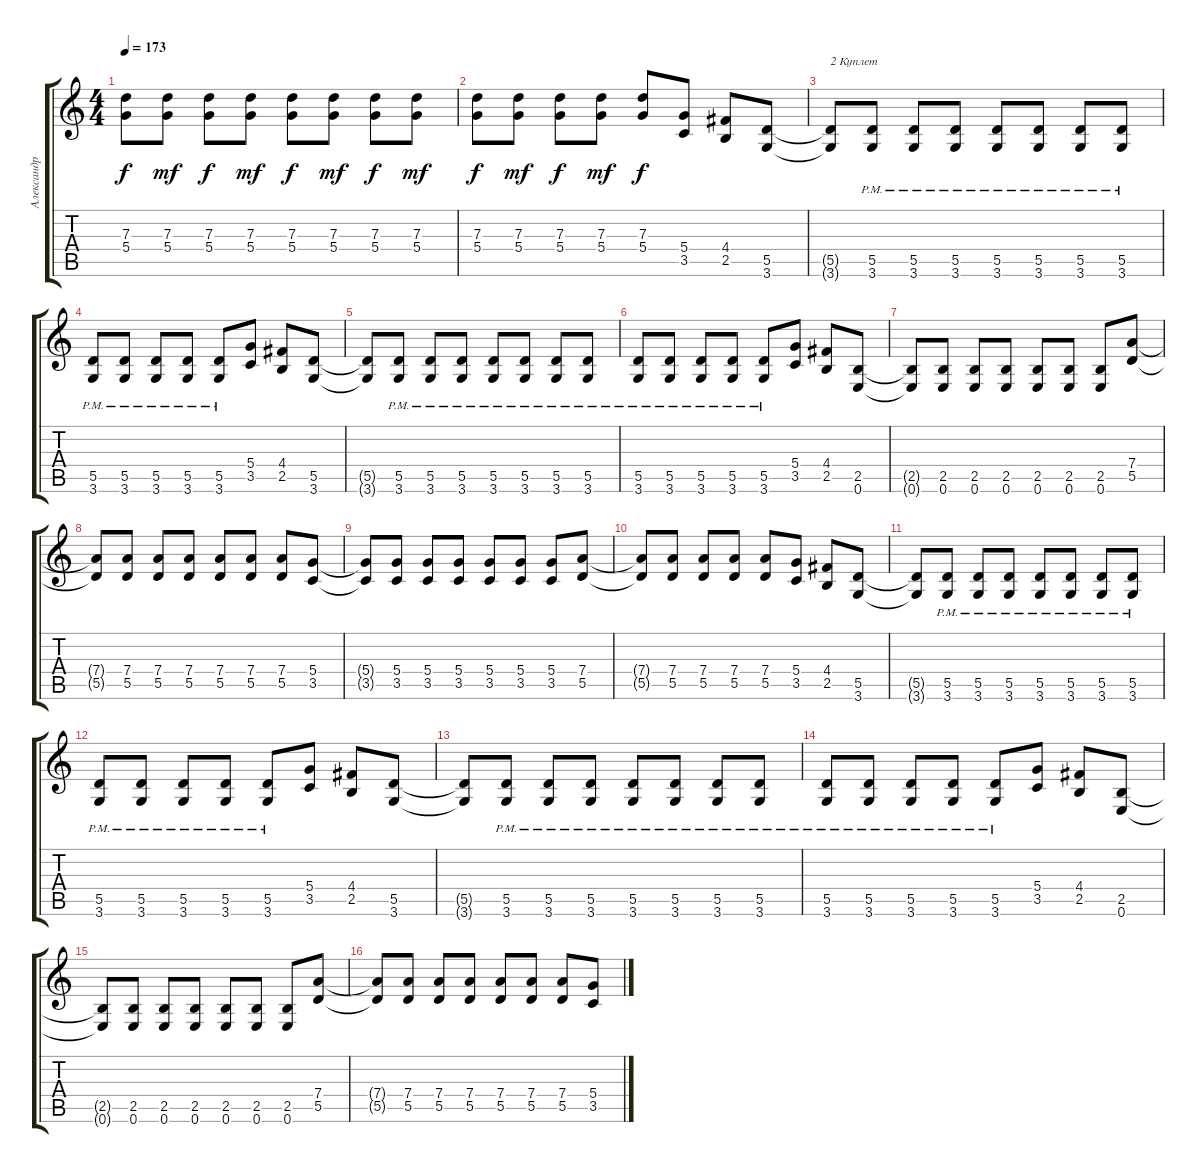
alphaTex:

\track ("Александр Голанд" "Александр ") {instrument distortionguitar}
\staff {score tabs}
\tuning (E4 B3 G3 D3 A2 E2) {hide}
\ts (4 4)
\tempo 173
\clef g2
\ks c
(7.3{t} 5.4{t}).8{dy f} (7.3 5.4).8{dy mf} (7.3 5.4).8{dy f} (7.3 5.4).8{dy mf} (7.3 5.4).8{dy f} (7.3 5.4).8{dy mf} (7.3 5.4).8{dy f} (7.3 5.4).8{dy mf} |
(7.3 5.4).8{dy f} (7.3 5.4).8{dy mf} (7.3 5.4).8{dy f} (7.3 5.4).8{dy mf} (7.3 5.4).8{dy f} (5.4 3.5).8 (4.4 2.5).8 (5.5 3.6).8 |
(5.5{t} 3.6{t}).8{txt "2 Куплет"} (5.5{pm} 3.6{pm}).8 (5.5{pm} 3.6{pm}).8 (5.5{pm} 3.6{pm}).8 (5.5{pm} 3.6{pm}).8 (5.5{pm} 3.6{pm}).8 (5.5{pm} 3.6{pm}).8 (5.5{pm} 3.6{pm}).8 |
(5.5{pm} 3.6{pm}).8 (5.5{pm} 3.6{pm}).8 (5.5{pm} 3.6{pm}).8 (5.5{pm} 3.6{pm}).8 (5.5{pm} 3.6{pm}).8 (5.4 3.5).8 (4.4 2.5).8 (5.5 3.6).8 |
(5.5{t} 3.6{t}).8 (5.5{pm} 3.6{pm}).8 (5.5{pm} 3.6{pm}).8 (5.5{pm} 3.6{pm}).8 (5.5{pm} 3.6{pm}).8 (5.5{pm} 3.6{pm}).8 (5.5{pm} 3.6{pm}).8 (5.5{pm} 3.6{pm}).8 |
(5.5{pm} 3.6{pm}).8 (5.5{pm} 3.6{pm}).8 (5.5{pm} 3.6{pm}).8 (5.5{pm} 3.6{pm}).8 (5.5{pm} 3.6{pm}).8 (5.4 3.5).8 (4.4 2.5).8 (2.5 0.6).8 |
(2.5{t} 0.6{t}).8 (2.5 0.6).8 (2.5 0.6).8 (2.5 0.6).8 (2.5 0.6).8 (2.5 0.6).8 (2.5 0.6).8 (7.4 5.5).8 |
(7.4{t} 5.5{t}).8 (7.4 5.5).8 (7.4 5.5).8 (7.4 5.5).8 (7.4 5.5).8 (7.4 5.5).8 (7.4 5.5).8 (5.4 3.5).8 |
(5.4{t} 3.5{t}).8 (5.4 3.5).8 (5.4 3.5).8 (5.4 3.5).8 (5.4 3.5).8 (5.4 3.5).8 (5.4 3.5).8 (7.4 5.5).8 |
(7.4{t} 5.5{t}).8 (7.4 5.5).8 (7.4 5.5).8 (7.4 5.5).8 (7.4 5.5).8 (5.4 3.5).8 (4.4 2.5).8 (5.5 3.6).8 |
(5.5{t} 3.6{t}).8 (5.5{pm} 3.6{pm}).8 (5.5{pm} 3.6{pm}).8 (5.5{pm} 3.6{pm}).8 (5.5{pm} 3.6{pm}).8 (5.5{pm} 3.6{pm}).8 (5.5{pm} 3.6{pm}).8 (5.5{pm} 3.6{pm}).8 |
(5.5{pm} 3.6{pm}).8 (5.5{pm} 3.6{pm}).8 (5.5{pm} 3.6{pm}).8 (5.5{pm} 3.6{pm}).8 (5.5{pm} 3.6{pm}).8 (5.4 3.5).8 (4.4 2.5).8 (5.5 3.6).8 |
(5.5{t} 3.6{t}).8 (5.5{pm} 3.6{pm}).8 (5.5{pm} 3.6{pm}).8 (5.5{pm} 3.6{pm}).8 (5.5{pm} 3.6{pm}).8 (5.5{pm} 3.6{pm}).8 (5.5{pm} 3.6{pm}).8 (5.5{pm} 3.6{pm}).8 |
(5.5{pm} 3.6{pm}).8 (5.5{pm} 3.6{pm}).8 (5.5{pm} 3.6{pm}).8 (5.5{pm} 3.6{pm}).8 (5.5{pm} 3.6{pm}).8 (5.4 3.5).8 (4.4 2.5).8 (2.5 0.6).8 |
(2.5{t} 0.6{t}).8 (2.5 0.6).8 (2.5 0.6).8 (2.5 0.6).8 (2.5 0.6).8 (2.5 0.6).8 (2.5 0.6).8 (7.4 5.5).8 |
(7.4{t} 5.5{t}).8 (7.4 5.5).8 (7.4 5.5).8 (7.4 5.5).8 (7.4 5.5).8 (7.4 5.5).8 (7.4 5.5).8 (5.4 3.5).8
